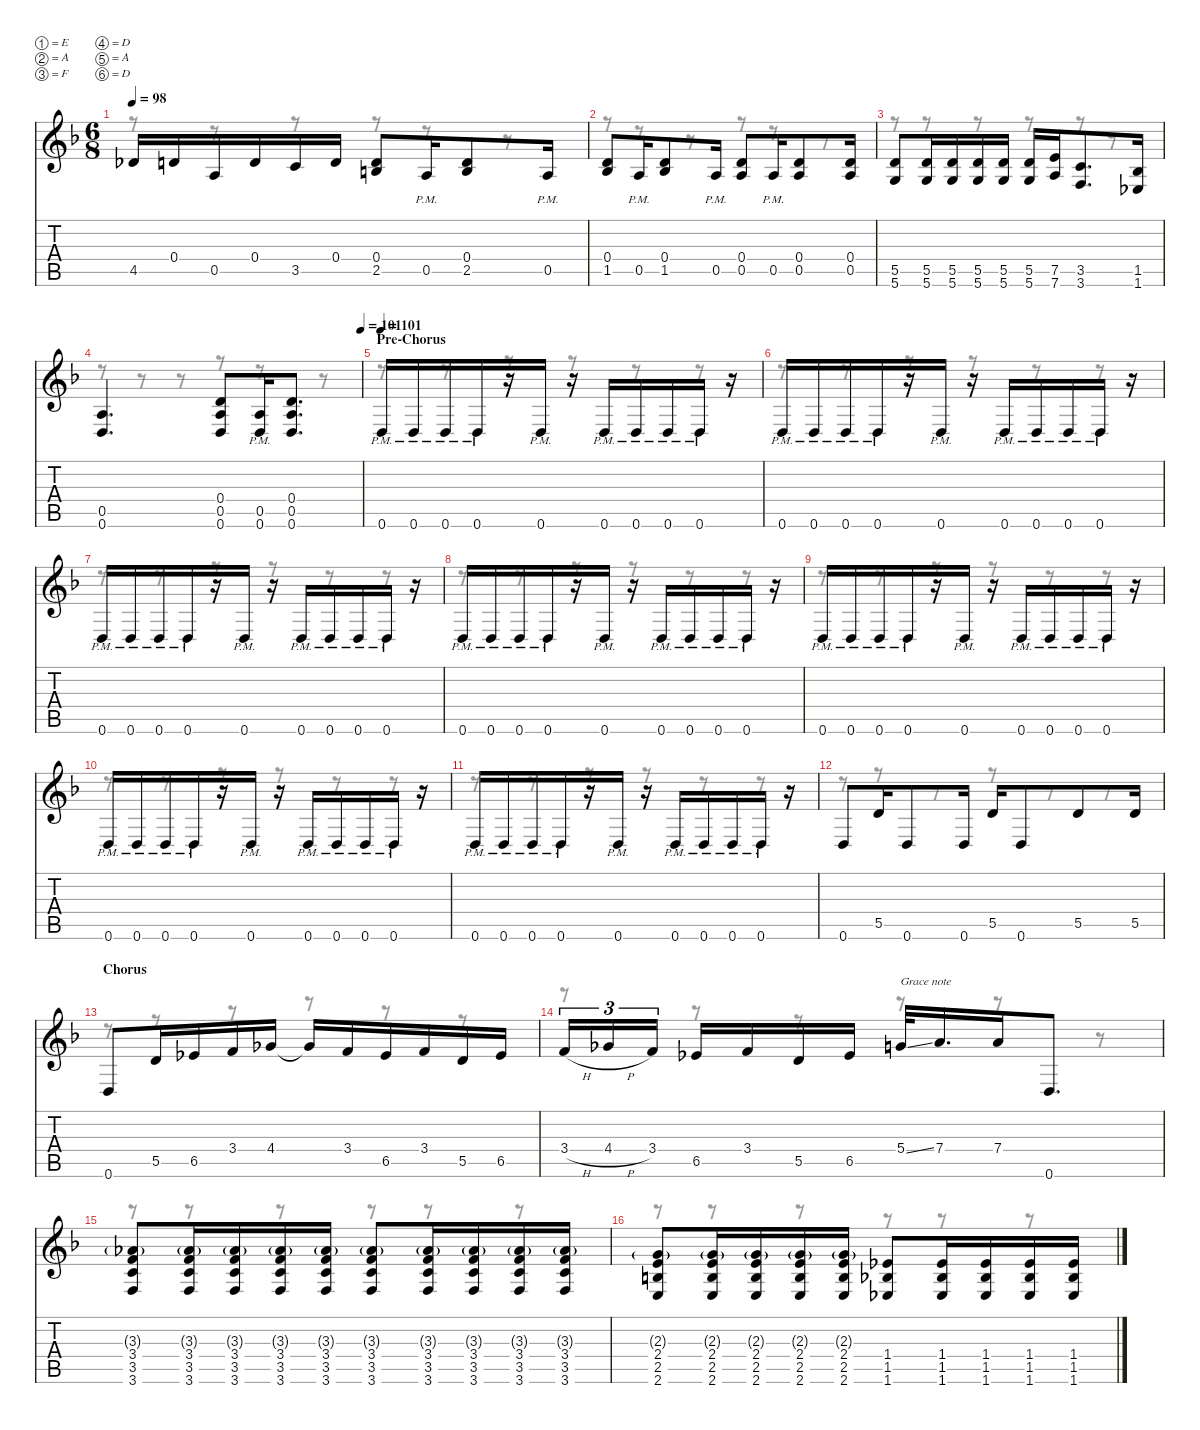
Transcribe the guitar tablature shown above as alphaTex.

\defaultSystemsLayout 4
\hideDynamics
\bracketExtendMode nobrackets
\singleTrackTrackNamePolicy hidden
\multiTrackTrackNamePolicy hidden
\otherSystemsTrackNameOrientation horizontal
\track ("P. Lindgren" "dist.guit.") {instrument distortionguitar}
\staff {score tabs}
\tuning (E4 A3 F3 D3 A2 D2)
\voice
\ts (6 8)
\tempo 98
\clef g2
\ks dminor
4.5{acc b}.16{dy f beam Up} 0.4{acc forcenatural}.16{dy mf beam Up} 0.5{acc forcenatural}.16{dy f beam Up} 0.4{acc forcenatural}.16{dy mf beam Up} 3.5{acc forcenatural}.16{dy f beam Up} 0.4{acc forcenatural}.16{dy mf beam Up} (0.4{acc forcenatural} 2.5{acc forcenatural}).8{dy f beam Up} 0.5{pm acc forcenatural}.16{beam Up} (0.4{acc forcenatural} 2.5{acc forcenatural}).8{beam Up} 0.5{pm acc forcenatural}.16{beam Up} |
(0.4{acc forcenatural} 1.5{acc b}).8{beam Up} 0.5{pm acc forcenatural}.16{beam Up} (0.4{acc forcenatural} 1.5{acc b}).8{beam Up} 0.5{pm acc forcenatural}.16{beam Up} (0.4{acc forcenatural} 0.5{acc forcenatural}).8{beam Up} 0.5{pm acc forcenatural}.16{dy ff beam Up} (0.4{acc forcenatural} 0.5{acc forcenatural}).8{dy f beam Up} (0.4{acc forcenatural} 0.5{acc forcenatural}).16{beam Up} |
(5.5{acc forcenatural} 5.6{acc forcenatural}).8{beam Up} (5.5{acc forcenatural} 5.6{acc forcenatural}).16{beam Up} (5.5{acc forcenatural} 5.6{acc forcenatural}).16{beam Up} (5.5{acc forcenatural} 5.6{acc forcenatural}).16{beam Up} (5.5{acc forcenatural} 5.6{acc forcenatural}).16{beam Up} (5.5{acc forcenatural} 5.6{acc forcenatural}).16{beam Up} (7.5{acc forcenatural} 7.6{acc forcenatural}).16{beam Up} (3.5{acc forcenatural} 3.6{acc forcenatural}).8{d beam Up} (1.5{acc b} 1.6{acc b}).16{beam Up} |
\tempo (101 1)
(0.5{acc forcenatural} 0.6{acc forcenatural}).4{d beam Up} (0.4{acc forcenatural} 0.5{acc forcenatural} 0.6{acc forcenatural}).8{dy mf beam Up} (0.5{acc forcenatural} 0.6{pm acc forcenatural}).16{dy f beam Up} (0.4{acc forcenatural} 0.5{acc forcenatural} 0.6{acc forcenatural}).8{d dy mf beam Up} |
\section ("" "Pre-Chorus")
\tempo 101
0.6{pm acc forcenatural}.16{dy ff beam Up} 0.6{pm acc forcenatural}.16{beam Up} 0.6{pm acc forcenatural}.16{beam Up} 0.6{pm acc forcenatural}.16{beam Up} r.16{beam Up} 0.6{pm acc forcenatural}.16{beam Up} r.16{beam Up} 0.6{pm acc forcenatural}.16{beam Up} 0.6{pm acc forcenatural}.16{beam Up} 0.6{pm acc forcenatural}.16{beam Up} 0.6{pm acc forcenatural}.16{beam Up} r.16{beam Up} |
0.6{pm acc forcenatural}.16{beam Up} 0.6{pm acc forcenatural}.16{beam Up} 0.6{pm acc forcenatural}.16{beam Up} 0.6{pm acc forcenatural}.16{beam Up} r.16{beam Up} 0.6{pm acc forcenatural}.16{beam Up} r.16{beam Up} 0.6{pm acc forcenatural}.16{beam Up} 0.6{pm acc forcenatural}.16{beam Up} 0.6{pm acc forcenatural}.16{beam Up} 0.6{pm acc forcenatural}.16{beam Up} r.16{beam Up} |
0.6{pm acc forcenatural}.16{beam Up} 0.6{pm acc forcenatural}.16{beam Up} 0.6{pm acc forcenatural}.16{beam Up} 0.6{pm acc forcenatural}.16{beam Up} r.16{beam Up} 0.6{pm acc forcenatural}.16{beam Up} r.16{beam Up} 0.6{pm acc forcenatural}.16{beam Up} 0.6{pm acc forcenatural}.16{beam Up} 0.6{pm acc forcenatural}.16{beam Up} 0.6{pm acc forcenatural}.16{beam Up} r.16{beam Up} |
0.6{pm acc forcenatural}.16{beam Up} 0.6{pm acc forcenatural}.16{beam Up} 0.6{pm acc forcenatural}.16{beam Up} 0.6{pm acc forcenatural}.16{beam Up} r.16{beam Up} 0.6{pm acc forcenatural}.16{beam Up} r.16{beam Up} 0.6{pm acc forcenatural}.16{beam Up} 0.6{pm acc forcenatural}.16{beam Up} 0.6{pm acc forcenatural}.16{beam Up} 0.6{pm acc forcenatural}.16{beam Up} r.16{beam Up} |
0.6{pm acc forcenatural}.16{beam Up} 0.6{pm acc forcenatural}.16{beam Up} 0.6{pm acc forcenatural}.16{beam Up} 0.6{pm acc forcenatural}.16{beam Up} r.16{beam Up} 0.6{pm acc forcenatural}.16{beam Up} r.16{beam Up} 0.6{pm acc forcenatural}.16{beam Up} 0.6{pm acc forcenatural}.16{beam Up} 0.6{pm acc forcenatural}.16{beam Up} 0.6{pm acc forcenatural}.16{beam Up} r.16{beam Up} |
0.6{pm acc forcenatural}.16{beam Up} 0.6{pm acc forcenatural}.16{beam Up} 0.6{pm acc forcenatural}.16{beam Up} 0.6{pm acc forcenatural}.16{beam Up} r.16{beam Up} 0.6{pm acc forcenatural}.16{beam Up} r.16{beam Up} 0.6{pm acc forcenatural}.16{beam Up} 0.6{pm acc forcenatural}.16{beam Up} 0.6{pm acc forcenatural}.16{beam Up} 0.6{pm acc forcenatural}.16{beam Up} r.16{beam Up} |
0.6{pm acc forcenatural}.16{beam Up} 0.6{pm acc forcenatural}.16{beam Up} 0.6{pm acc forcenatural}.16{beam Up} 0.6{pm acc forcenatural}.16{beam Up} r.16{beam Up} 0.6{pm acc forcenatural}.16{beam Up} r.16{beam Up} 0.6{pm acc forcenatural}.16{beam Up} 0.6{pm acc forcenatural}.16{beam Up} 0.6{pm acc forcenatural}.16{beam Up} 0.6{pm acc forcenatural}.16{beam Up} r.16{beam Up} |
0.6{acc forcenatural}.8{dy f beam Up} 5.5{acc forcenatural}.16{beam Up} 0.6{acc forcenatural}.8{beam Up} 0.6{acc forcenatural}.16{beam Up} 5.5{acc forcenatural}.16{beam Up} 0.6{acc forcenatural}.8{beam Up} 5.5{acc forcenatural}.8{beam Up} 5.5{acc forcenatural}.16{beam Up} |
\section ("" "Chorus")
0.6{acc forcenatural}.8{beam Up} 5.5{acc forcenatural}.16{beam Up} 6.5{acc b}.16{beam Up} 3.4{acc forcenatural}.16{beam Up} 4.4{acc b}.16{beam Up} 4.4{t acc b}.16{beam Up} 3.4{acc forcenatural}.16{beam Up} 6.5{acc b}.16{beam Up} 3.4{acc forcenatural}.16{beam Up} 5.5{acc forcenatural}.16{beam Up} 6.5{acc b}.16{beam Up} |
3.4{h acc forcenatural}.16{tu (3 2) beam Up} 4.4{h acc b}.16{tu (3 2) dy ff beam Up} 3.4{acc forcenatural}.16{tu (3 2) beam Up} 6.5{acc b}.16{dy f beam Up} 3.4{acc forcenatural}.16{beam Up} 5.5{acc forcenatural}.16{beam Up} 6.5{acc b}.16{beam Up} 5.4{ss acc forcenatural}.32{txt "Grace note" beam Up} 7.4{acc forcenatural}.16{d beam Up} 7.4{acc forcenatural}.16{beam Up} 0.6{acc forcenatural}.8{d beam Up} |
(3.3{g acc b} 3.4{acc forcenatural} 3.5{acc forcenatural} 3.6{acc forcenatural}).8{beam Up} (3.3{g acc b} 3.4{acc forcenatural} 3.5{acc forcenatural} 3.6{acc forcenatural}).16{beam Up} (3.3{g acc b} 3.4{acc forcenatural} 3.5{acc forcenatural} 3.6{acc forcenatural}).16{beam Up} (3.3{g acc b} 3.4{acc forcenatural} 3.5{acc forcenatural} 3.6{acc forcenatural}).16{beam Up} (3.3{g acc b} 3.4{acc forcenatural} 3.5{acc forcenatural} 3.6{acc forcenatural}).16{beam Up} (3.3{g acc b} 3.4{acc forcenatural} 3.5{acc forcenatural} 3.6{acc forcenatural}).8{beam Up} (3.3{g acc b} 3.4{acc forcenatural} 3.5{acc forcenatural} 3.6{acc forcenatural}).16{beam Up} (3.3{g acc b} 3.4{acc forcenatural} 3.5{acc forcenatural} 3.6{acc forcenatural}).16{beam Up} (3.3{g acc b} 3.4{acc forcenatural} 3.5{acc forcenatural} 3.6{acc forcenatural}).16{beam Up} (3.3{g acc b} 3.4{acc forcenatural} 3.5{acc forcenatural} 3.6{acc forcenatural}).16{beam Up} |
(2.3{g acc forcenatural} 2.4{acc forcenatural} 2.5{acc forcenatural} 2.6{acc forcenatural}).8{beam Up} (2.3{g acc forcenatural} 2.4{acc forcenatural} 2.5{acc forcenatural} 2.6{acc forcenatural}).16{beam Up} (2.3{g acc forcenatural} 2.4{acc forcenatural} 2.5{acc forcenatural} 2.6{acc forcenatural}).16{beam Up} (2.3{g acc forcenatural} 2.4{acc forcenatural} 2.5{acc forcenatural} 2.6{acc forcenatural}).16{beam Up} (2.3{g acc forcenatural} 2.4{acc forcenatural} 2.5{acc forcenatural} 2.6{acc forcenatural}).16{beam Up} (1.4{acc b} 1.5{acc b} 1.6{acc b}).8{beam Up} (1.4{acc b} 1.5{acc b} 1.6{acc b}).16{beam Up} (1.4{acc b} 1.5{acc b} 1.6{acc b}).16{beam Up} (1.4{acc b} 1.5{acc b} 1.6{acc b}).16{beam Up} (1.4{acc b} 1.5{acc b} 1.6{acc b}).16{beam Up}
\voice
\clef g2
\ottava regular
\simile none
\ks dminor
r.8{dy mf beam Down} r.8{beam Down} r.8{beam Down} r.8{beam Down} r.8{beam Down} r.8{beam Down} |
r.8{beam Down} r.8{beam Down} r.8{beam Down} r.8{beam Down} r.8{beam Down} r.8{beam Down} |
r.8{beam Down} r.8{beam Down} r.8{beam Down} r.8{beam Down} r.8{beam Down} r.8{beam Down} |
r.8{beam Down} r.8{beam Down} r.8{beam Down} r.8{beam Down} r.8{beam Down} r.8{beam Down} |
r.8{beam Down} r.8{beam Down} r.8{beam Down} r.8{beam Down} r.8{beam Down} r.8{beam Down} |
r.8{beam Down} r.8{beam Down} r.8{beam Down} r.8{beam Down} r.8{beam Down} r.8{beam Down} |
r.8{beam Down} r.8{beam Down} r.8{beam Down} r.8{beam Down} r.8{beam Down} r.8{beam Down} |
r.8{beam Down} r.8{beam Down} r.8{beam Down} r.8{beam Down} r.8{beam Down} r.8{beam Down} |
r.8{beam Down} r.8{beam Down} r.8{beam Down} r.8{beam Down} r.8{beam Down} r.8{beam Down} |
r.8{beam Down} r.8{beam Down} r.8{beam Down} r.8{beam Down} r.8{beam Down} r.8{beam Down} |
r.8{beam Down} r.8{beam Down} r.8{beam Down} r.8{beam Down} r.8{beam Down} r.8{beam Down} |
r.8{beam Down} r.8{beam Down} r.8{beam Down} r.8{beam Down} r.8{beam Down} r.8{beam Down} |
r.8{beam Down} r.8{beam Down} r.8{beam Down} r.8{beam Down} r.8{beam Down} r.8{beam Down} |
r.8{beam Down} r.8{beam Down} r.8{beam Down} r.8{beam Down} r.8{beam Down} r.8{beam Down} |
r.8{beam Down} r.8{beam Down} r.8{beam Down} r.8{beam Down} r.8{beam Down} r.8{beam Down} |
r.8{beam Down} r.8{beam Down} r.8{beam Down} r.8{beam Down} r.8{beam Down} r.8{beam Down}
